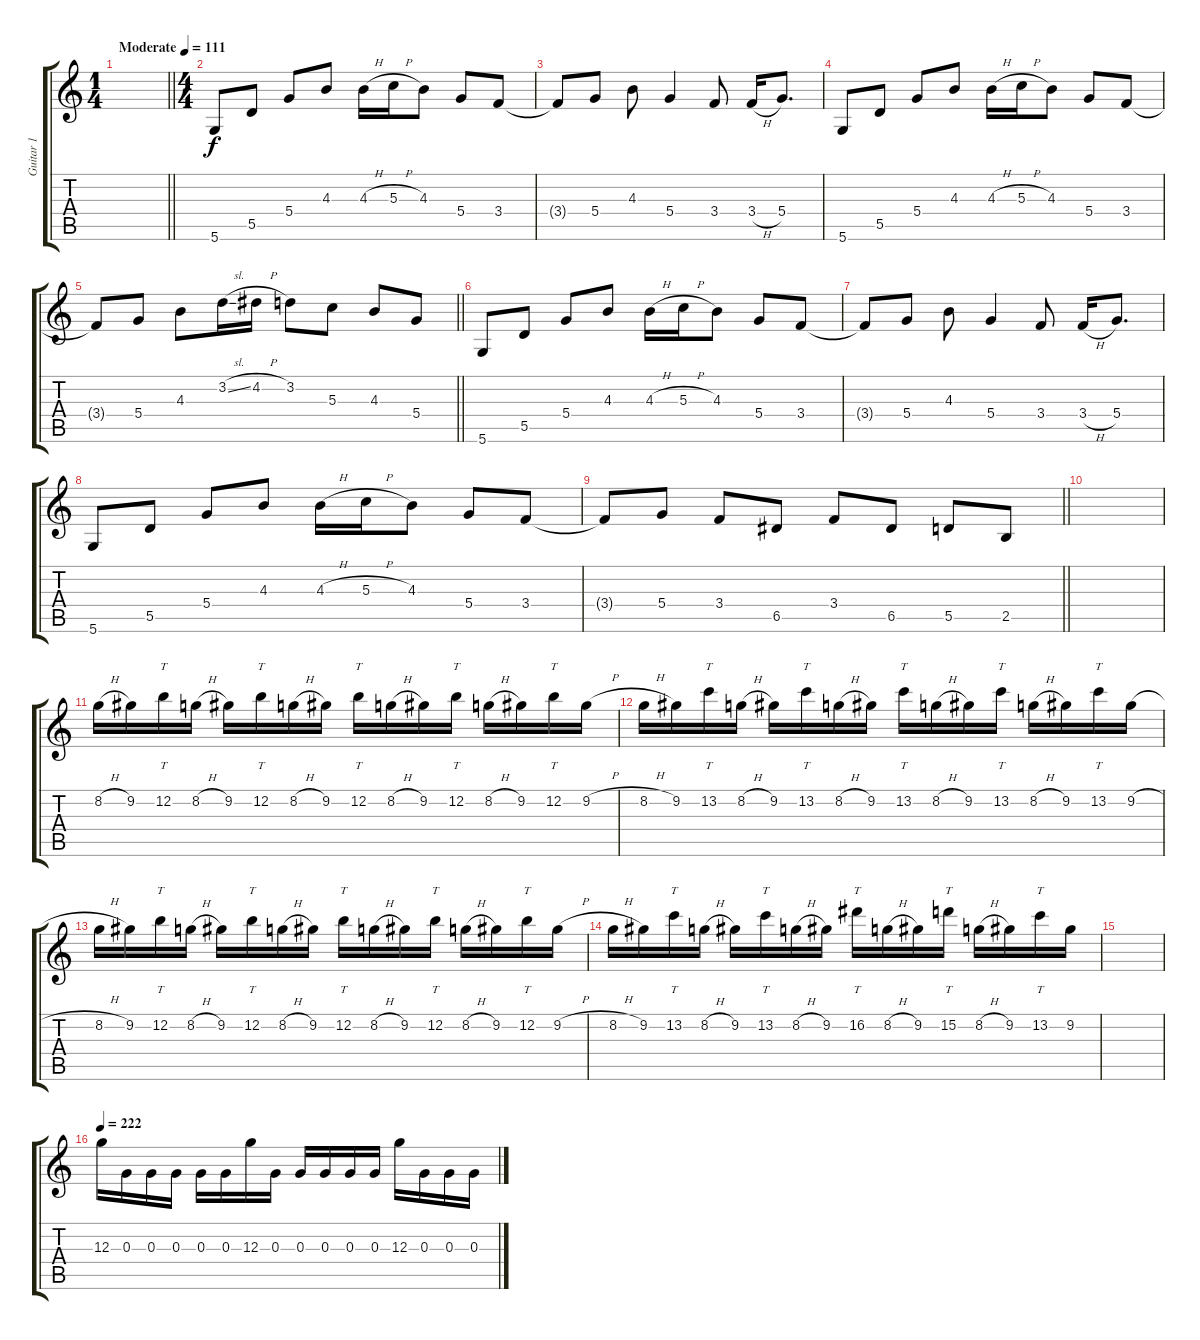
\track ("Guitar 1" "Guitar 1") {instrument distortionguitar}
\staff {score tabs}
\tuning (E4 B3 G3 D3 A2 D2) {hide}
\ts (1 4)
\tempo (111 "Moderate")
\clef g2
\barLineRight lightlight
\ks c
|
\ts (4 4)
5.6.8 5.5.8 5.4.8 4.3.8 4.3{h}.16 5.3{h}.16 4.3.8 5.4.8 3.4.8 |
3.4{t}.8 5.4.8 4.3.8 5.4.4 3.4.8 3.4{h}.16 5.4.8{d} |
5.6.8 5.5.8 5.4.8 4.3.8 4.3{h}.16 5.3{h}.16 4.3.8 5.4.8 3.4.8 |
\barLineRight lightlight
3.4{t}.8 5.4.8 4.3.8 3.2{sl}.16 4.2{h}.16 3.2.8 5.3.8 4.3.8 5.4.8 |
5.6.8 5.5.8 5.4.8 4.3.8 4.3{h}.16 5.3{h}.16 4.3.8 5.4.8 3.4.8 |
3.4{t}.8 5.4.8 4.3.8 5.4.4 3.4.8 3.4{h}.16 5.4.8{d} |
5.6.8 5.5.8 5.4.8 4.3.8 4.3{h}.16 5.3{h}.16 4.3.8 5.4.8 3.4.8 |
\barLineRight lightlight
3.4{t}.8 5.4.8 3.4.8 6.5.8 3.4.8 6.5.8 5.5.8 2.5.8 |
|
8.2{h}.16 9.2.16 12.2.16{tt} 8.2{h}.16 9.2.16 12.2.16{tt} 8.2{h}.16 9.2.16 12.2.16{tt} 8.2{h}.16 9.2.16 12.2.16{tt} 8.2{h}.16 9.2.16 12.2.16{tt} 9.2{h}.16 |
8.2{h}.16 9.2.16 13.2.16{tt} 8.2{h}.16 9.2.16 13.2.16{tt} 8.2{h}.16 9.2.16 13.2.16{tt} 8.2{h}.16 9.2.16 13.2.16{tt} 8.2{h}.16 9.2.16 13.2.16{tt} 9.2{h}.16 |
8.2{h}.16 9.2.16 12.2.16{tt} 8.2{h}.16 9.2.16 12.2.16{tt} 8.2{h}.16 9.2.16 12.2.16{tt} 8.2{h}.16 9.2.16 12.2.16{tt} 8.2{h}.16 9.2.16 12.2.16{tt} 9.2{h}.16 |
8.2{h}.16 9.2.16 13.2.16{tt} 8.2{h}.16 9.2.16 13.2.16{tt} 8.2{h}.16 9.2.16 16.2.16{tt} 8.2{h}.16 9.2.16 15.2.16{tt} 8.2{h}.16 9.2.16 13.2.16{tt} 9.2.16 |
|
\tempo 222
12.3.16 0.3.16 0.3.16 0.3.16 0.3.16 0.3.16 12.3.16 0.3.16 0.3.16 0.3.16 0.3.16 0.3.16 12.3.16 0.3.16 0.3.16 0.3.16
